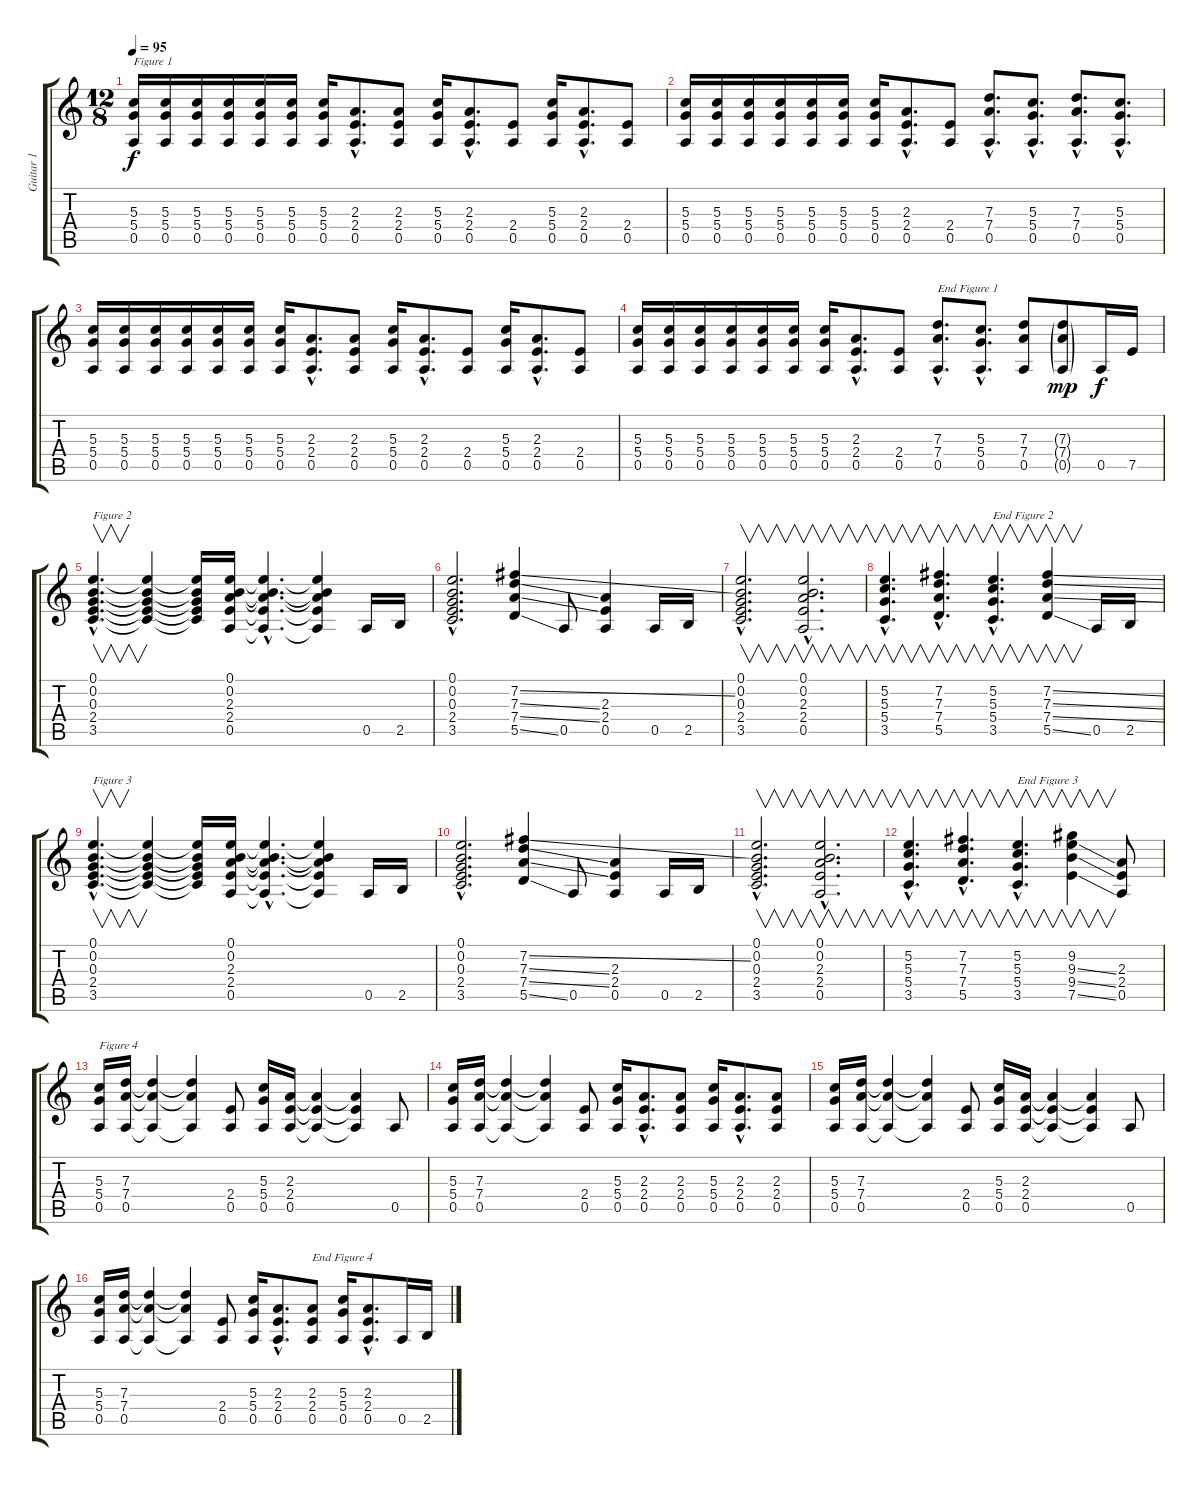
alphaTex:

\track ("Guitar 1 " "Guitar 1 ") {instrument overdrivenguitar}
\staff {score tabs}
\tuning (E4 B3 G3 D3 A2 E2) {hide}
\ts (12 8)
\tempo 95
\clef g2
\ks c
(5.3 5.4 0.5).16{txt "Figure 1" dy f instrument overdrivenguitar} (5.3 5.4 0.5).16 (5.3 5.4 0.5).16 (5.3 5.4 0.5).16 (5.3 5.4 0.5).16 (5.3 5.4 0.5).16 (5.3 5.4 0.5).16 (2.3{hac} 2.4{hac} 0.5{hac}).8{d} (2.3 2.4 0.5).8 (5.3 5.4 0.5).16 (2.3{hac} 2.4{hac} 0.5{hac}).8{d} (2.4 0.5).8 (5.3 5.4 0.5).16 (2.3{hac} 2.4{hac} 0.5{hac}).8{d} (2.4 0.5).8 |
(5.3 5.4 0.5).16 (5.3 5.4 0.5).16 (5.3 5.4 0.5).16 (5.3 5.4 0.5).16 (5.3 5.4 0.5).16 (5.3 5.4 0.5).16 (5.3 5.4 0.5).16 (2.3{hac} 2.4{hac} 0.5{hac}).8{d} (2.4 0.5).8 (7.3{hac} 7.4{hac} 0.5{hac}).8{d} (5.3{hac} 5.4{hac} 0.5{hac}).8{d} (7.3{hac} 7.4{hac} 0.5{hac}).8{d} (5.3{hac} 5.4{hac} 0.5{hac}).8{d} |
(5.3 5.4 0.5).16 (5.3 5.4 0.5).16 (5.3 5.4 0.5).16 (5.3 5.4 0.5).16 (5.3 5.4 0.5).16 (5.3 5.4 0.5).16 (5.3 5.4 0.5).16 (2.3{hac} 2.4{hac} 0.5{hac}).8{d} (2.3 2.4 0.5).8 (5.3 5.4 0.5).16 (2.3{hac} 2.4{hac} 0.5{hac}).8{d} (2.4 0.5).8 (5.3 5.4 0.5).16 (2.3{hac} 2.4{hac} 0.5{hac}).8{d} (2.4 0.5).8 |
(5.3 5.4 0.5).16 (5.3 5.4 0.5).16 (5.3 5.4 0.5).16 (5.3 5.4 0.5).16 (5.3 5.4 0.5).16 (5.3 5.4 0.5).16 (5.3 5.4 0.5).16 (2.3{hac} 2.4{hac} 0.5{hac}).8{d} (2.4 0.5).8 (7.3{hac} 7.4{hac} 0.5{hac}).8{d txt "End Figure 1"} (5.3{hac} 5.4{hac} 0.5{hac}).8{d} (7.3 7.4 0.5).8 (7.3{g} 7.4{g} 0.5{g}).8{dy mp} 0.5.16{dy f} 7.5.16 |
(0.1{hac} 0.2{hac} 0.3{hac} 2.4{hac} 3.5{hac}).4{v d txt "Figure 2"} (0.1{t} 0.2{t} 0.3{t} 2.4{t} 3.5{t}).4 (0.1{t} 0.2{t} 0.3{t} 2.4{t} 3.5{t}).16 (0.1 0.2 2.3 2.4 0.5).16 (0.1{hac t} 0.2{hac t} 2.3{hac t} 2.4{hac t} 0.5{hac t}).4{d} (0.1{t} 0.2{t} 2.3{t} 2.4{t} 0.5{t}).4 0.5.16 2.5.16 |
(0.1{hac} 0.2{hac} 0.3{hac} 2.4{hac} 3.5{hac}).2{d} (7.2{ss} 7.3{ss} 7.4{ss} 5.5{ss}).4 0.5.8 (2.3 2.4 0.5).4 0.5.16 2.5.16 |
(0.1{hac} 0.2{hac} 0.3{hac} 2.4{hac} 3.5{hac}).2{v d} (0.1{hac} 0.2{hac} 2.3{hac} 2.4{hac} 0.5{hac}).2{v d} |
(5.2{hac} 5.3{hac} 5.4{hac} 3.5{hac}).4{v d} (7.2{hac} 7.3{hac} 7.4{hac} 5.5{hac}).4{v d} (5.2{hac} 5.3{hac} 5.4{hac} 3.5{hac}).4{v d txt "End Figure 2"} (7.2{ss} 7.3{ss} 7.4{ss} 5.5{ss}).4{v} 0.5.16 2.5.16 |
(0.1{hac} 0.2{hac} 0.3{hac} 2.4{hac} 3.5{hac}).4{v d txt "Figure 3"} (0.1{t} 0.2{t} 0.3{t} 2.4{t} 3.5{t}).4 (0.1{t} 0.2{t} 0.3{t} 2.4{t} 3.5{t}).16 (0.1 0.2 2.3 2.4 0.5).16 (0.1{hac t} 0.2{hac t} 2.3{hac t} 2.4{hac t} 0.5{hac t}).4{d} (0.1{t} 0.2{t} 2.3{t} 2.4{t} 0.5{t}).4 0.5.16 2.5.16 |
(0.1{hac} 0.2{hac} 0.3{hac} 2.4{hac} 3.5{hac}).2{d} (7.2{ss} 7.3{ss} 7.4{ss} 5.5{ss}).4 0.5.8 (2.3 2.4 0.5).4 0.5.16 2.5.16 |
(0.1{hac} 0.2{hac} 0.3{hac} 2.4{hac} 3.5{hac}).2{v d} (0.1{hac} 0.2{hac} 2.3{hac} 2.4{hac} 0.5{hac}).2{v d} |
(5.2{hac} 5.3{hac} 5.4{hac} 3.5{hac}).4{v d} (7.2{hac} 7.3{hac} 7.4{hac} 5.5{hac}).4{v d} (5.2{hac} 5.3{hac} 5.4{hac} 3.5{hac}).4{v d txt "End Figure 3"} (9.2 9.3{ss} 9.4{ss} 7.5{ss}).4{v} (2.3 2.4 0.5).8 |
(5.3 5.4 0.5).16{txt "Figure 4"} (7.3 7.4 0.5).16 (7.3{t} 7.4{t} 0.5{t}).4 (7.3{t} 7.4{t} 0.5{t}).4 (2.4 0.5).8 (5.3 5.4 0.5).16 (2.3 2.4 0.5).16 (2.3{t} 2.4{t} 0.5{t}).4 (2.3{t} 2.4{t} 0.5{t}).4 0.5.8 |
(5.3 5.4 0.5).16 (7.3 7.4 0.5).16 (7.3{t} 7.4{t} 0.5{t}).4 (7.3{t} 7.4{t} 0.5{t}).4 (2.4 0.5).8 (5.3 5.4 0.5).16 (2.3{hac} 2.4{hac} 0.5{hac}).8{d} (2.3 2.4 0.5).8 (5.3 5.4 0.5).16 (2.3{hac} 2.4{hac} 0.5{hac}).8{d} (2.3 2.4 0.5).8 |
(5.3 5.4 0.5).16 (7.3 7.4 0.5).16 (7.3{t} 7.4{t} 0.5{t}).4 (7.3{t} 7.4{t} 0.5{t}).4 (2.4 0.5).8 (5.3 5.4 0.5).16 (2.3 2.4 0.5).16 (2.3{t} 2.4{t} 0.5{t}).4 (2.3{t} 2.4{t} 0.5{t}).4 0.5.8 |
(5.3 5.4 0.5).16 (7.3 7.4 0.5).16 (7.3{t} 7.4{t} 0.5{t}).4 (7.3{t} 7.4{t} 0.5{t}).4 (2.4 0.5).8 (5.3 5.4 0.5).16 (2.3{hac} 2.4{hac} 0.5{hac}).8{d} (2.3 2.4 0.5).8{txt "End Figure 4"} (5.3 5.4 0.5).16 (2.3{hac} 2.4{hac} 0.5{hac}).8{d} 0.5.16 2.5.16
